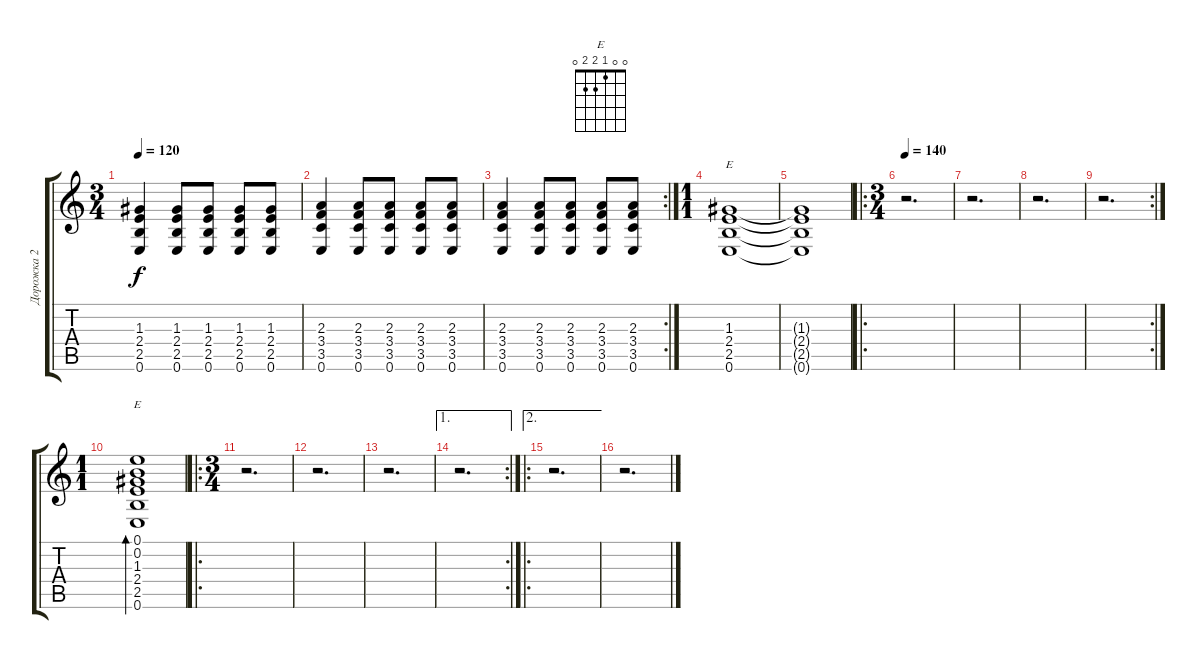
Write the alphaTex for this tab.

\track ("Дорожка 2" "Дорожка 2") {instrument acousticguitarsteel}
\staff {score tabs}
\tuning (E4 B3 G3 D3 A2 E2) {hide}
\chord ("E" x x 1 2 2 0)
\chord ("E" 0 0 1 2 2 0)
\ts (3 4)
\tempo 120
\clef g2
\ks c
(1.3 2.4 2.5 0.6).4{dy f} (1.3 2.4 2.5 0.6).8 (1.3 2.4 2.5 0.6).8 (1.3 2.4 2.5 0.6).8 (1.3 2.4 2.5 0.6).8 |
(2.3 3.4 3.5 0.6).4 (2.3 3.4 3.5 0.6).8 (2.3 3.4 3.5 0.6).8 (2.3 3.4 3.5 0.6).8 (2.3 3.4 3.5 0.6).8 |
\rc 2
(2.3 3.4 3.5 0.6).4 (2.3 3.4 3.5 0.6).8 (2.3 3.4 3.5 0.6).8 (2.3 3.4 3.5 0.6).8 (2.3 3.4 3.5 0.6).8 |
\ts (1 1)
(1.3 2.4 2.5 0.6).1{ch "E"} |
(1.3{t} 2.4{t} 2.5{t} 0.6{t}).1 |
\ro
\ts (3 4)
\tempo 140
r.2{d} |
r.2{d} |
r.2{d} |
\rc 2
r.2{d} |
\ts (1 1)
(0.1 0.2 1.3 2.4 2.5 0.6).1{bd 480 ch "E"} |
\ro
\ts (3 4)
r.2{d} |
r.2{d} |
r.2{d} |
\ae 1
\rc 2
r.2{d} |
\ae 2
\ro
r.2{d} |
r.2{d}
